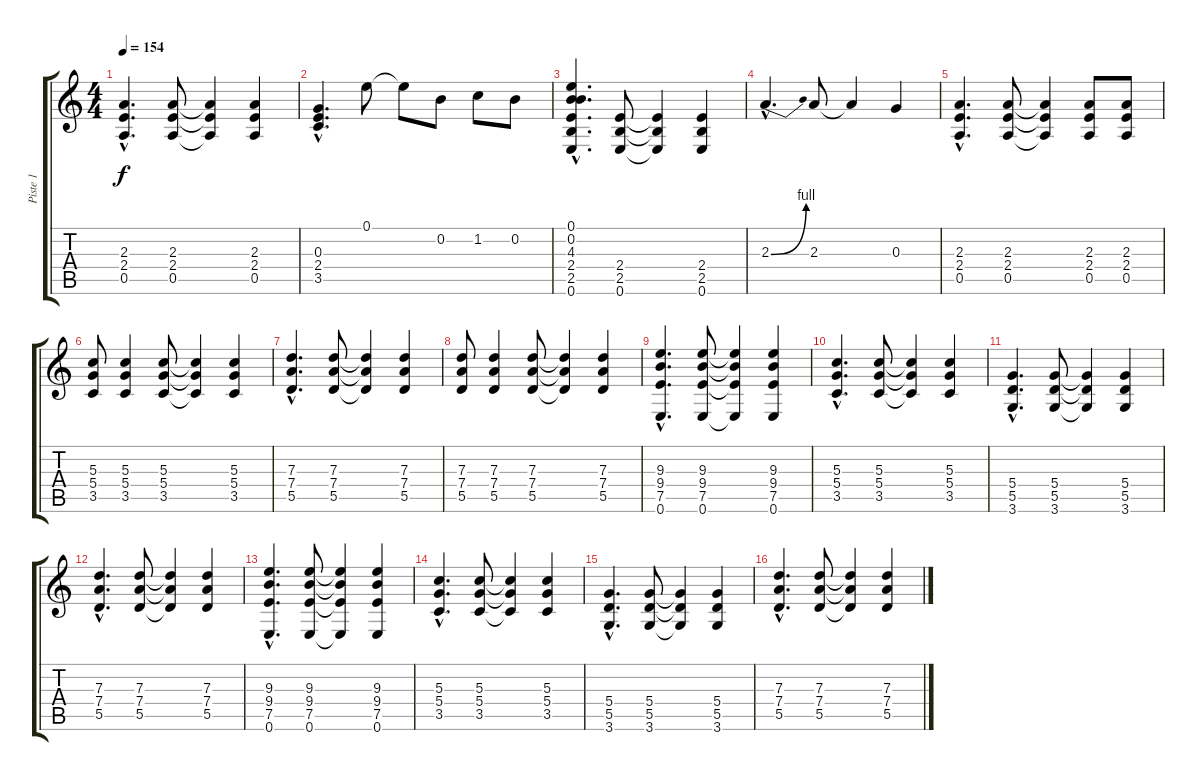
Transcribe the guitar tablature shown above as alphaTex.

\track ("Piste 1" "Piste 1") {instrument distortionguitar}
\staff {score tabs}
\tuning (E4 B3 G3 D3 A2 E2) {hide}
\ts (4 4)
\tempo 154
\clef g2
\ks c
(2.3{hac} 2.4{hac} 0.5{hac}).4{d dy f} (2.3 2.4 0.5).8 (2.3{t} 2.4{t} 0.5{t}).4 (2.3 2.4 0.5).4 |
(0.3{hac} 2.4{hac} 3.5{hac}).4{d} 0.1.8 0.1{t}.8 0.2.8 1.2.8 0.2.8 |
(0.1{hac} 0.2{hac} 4.3{hac} 2.4{hac} 2.5{hac} 0.6{hac}).4{d} (2.4 2.5 0.6).8 (2.4{t} 2.5{t} 0.6{t}).4 (2.4 2.5 0.6).4 |
2.3{be (bend 0 0 60 4) hac}.4{d} 2.3.8 2.3{t}.4 0.3.4 |
(2.3{hac} 2.4{hac} 0.5{hac}).4{d} (2.3 2.4 0.5).8 (2.3{t} 2.4{t} 0.5{t}).4 (2.3 2.4 0.5).8 (2.3 2.4 0.5).8 |
(5.3 5.4 3.5).8 (5.3 5.4 3.5).4 (5.3 5.4 3.5).8 (5.3{t} 5.4{t} 3.5{t}).4 (5.3 5.4 3.5).4 |
(7.3{hac} 7.4{hac} 5.5{hac}).4{d} (7.3 7.4 5.5).8 (7.3{t} 7.4{t} 5.5{t}).4 (7.3 7.4 5.5).4 |
(7.3 7.4 5.5).8 (7.3 7.4 5.5).4 (7.3 7.4 5.5).8 (7.3{t} 7.4{t} 5.5{t}).4 (7.3 7.4 5.5).4 |
(9.3{hac} 9.4{hac} 7.5{hac} 0.6{hac}).4{d} (9.3 9.4 7.5 0.6).8 (9.3{t} 9.4{t} 7.5{t} 0.6{t}).4 (9.3 9.4 7.5 0.6).4 |
(5.3{hac} 5.4{hac} 3.5{hac}).4{d} (5.3 5.4 3.5).8 (5.3{t} 5.4{t} 3.5{t}).4 (5.3 5.4 3.5).4 |
(5.4{hac} 5.5{hac} 3.6{hac}).4{d} (5.4 5.5 3.6).8 (5.4{t} 5.5{t} 3.6{t}).4 (5.4 5.5 3.6).4 |
(7.3{hac} 7.4{hac} 5.5{hac}).4{d} (7.3 7.4 5.5).8 (7.3{t} 7.4{t} 5.5{t}).4 (7.3 7.4 5.5).4 |
(9.3{hac} 9.4{hac} 7.5{hac} 0.6{hac}).4{d} (9.3 9.4 7.5 0.6).8 (9.3{t} 9.4{t} 7.5{t} 0.6{t}).4 (9.3 9.4 7.5 0.6).4 |
(5.3{hac} 5.4{hac} 3.5{hac}).4{d} (5.3 5.4 3.5).8 (5.3{t} 5.4{t} 3.5{t}).4 (5.3 5.4 3.5).4 |
(5.4{hac} 5.5{hac} 3.6{hac}).4{d} (5.4 5.5 3.6).8 (5.4{t} 5.5{t} 3.6{t}).4 (5.4 5.5 3.6).4 |
(7.3{hac} 7.4{hac} 5.5{hac}).4{d} (7.3 7.4 5.5).8 (7.3{t} 7.4{t} 5.5{t}).4 (7.3 7.4 5.5).4
